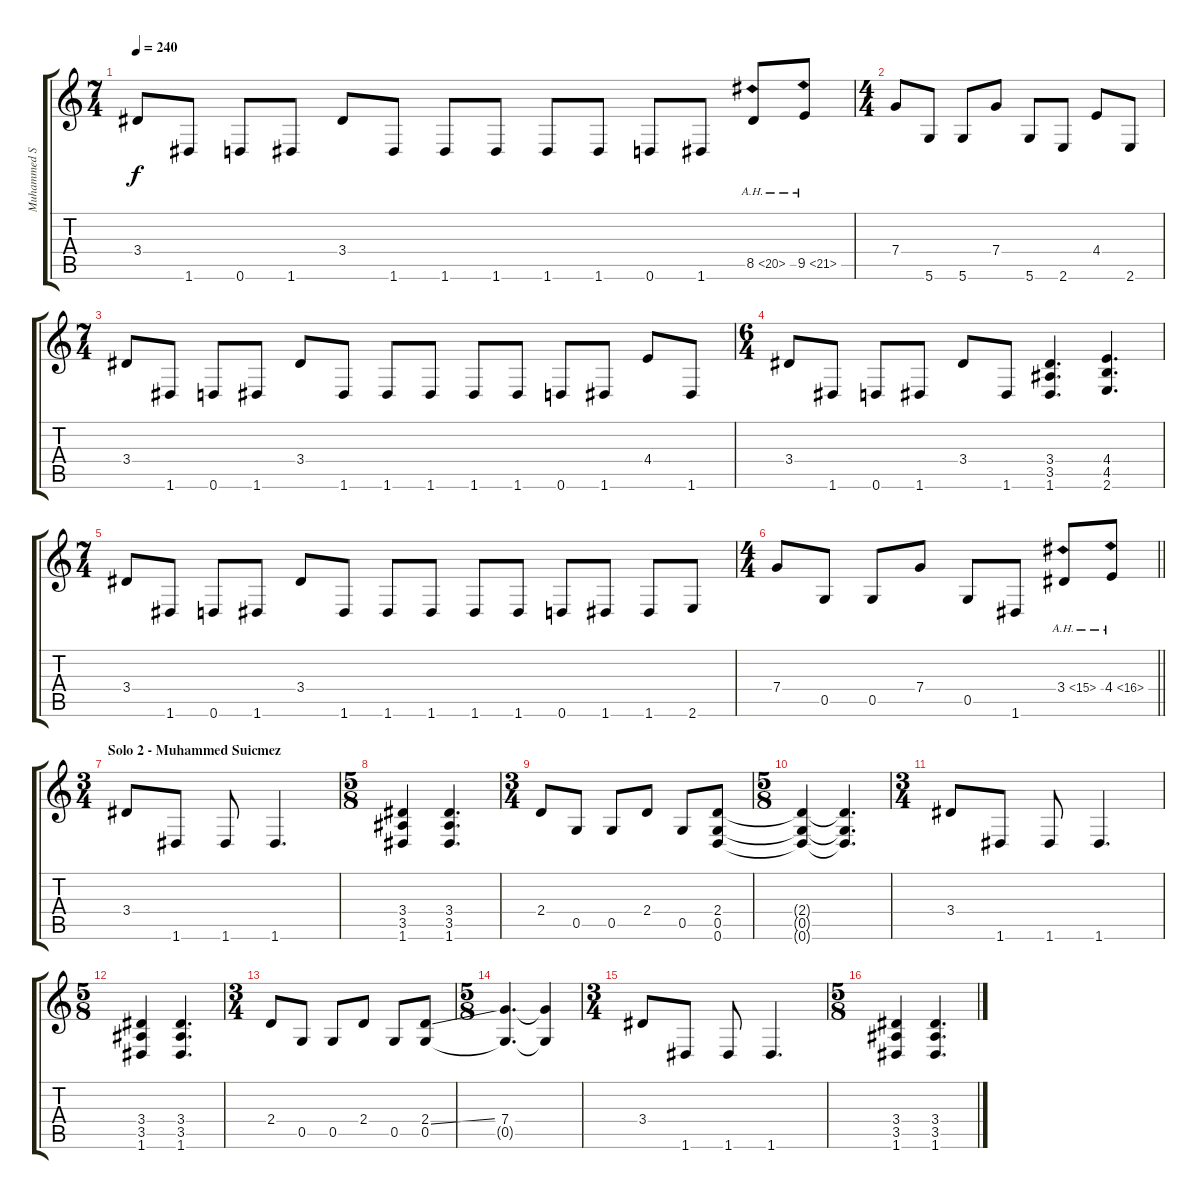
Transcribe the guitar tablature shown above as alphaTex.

\track ("Muhammed Suicmez" "Muhammed S") {instrument distortionguitar}
\staff {score tabs}
\tuning (D4 A3 F3 C3 G2 D2) {hide}
\ts (7 4)
\tempo 240
\clef g2
\ks c
3.4.8{dy f} 1.6.8 0.6.8 1.6.8 3.4.8 1.6.8 1.6.8 1.6.8 1.6.8 1.6.8 0.6.8 1.6.8 8.5{ah 12}.8 9.5{ah 12}.8 |
\ts (4 4)
7.4.8 5.6.8 5.6.8 7.4.8 5.6.8 2.6.8 4.4.8 2.6.8 |
\ts (7 4)
3.4.8 1.6.8 0.6.8 1.6.8 3.4.8 1.6.8 1.6.8 1.6.8 1.6.8 1.6.8 0.6.8 1.6.8 4.4.8 1.6.8 |
\ts (6 4)
3.4.8 1.6.8 0.6.8 1.6.8 3.4.8 1.6.8 (3.4 3.5 1.6).4{d} (4.4 4.5 2.6).4{d} |
\ts (7 4)
3.4.8 1.6.8 0.6.8 1.6.8 3.4.8 1.6.8 1.6.8 1.6.8 1.6.8 1.6.8 0.6.8 1.6.8 1.6.8 2.6.8 |
\ts (4 4)
\barLineRight lightlight
7.4.8 0.5.8 0.5.8 7.4.8 0.5.8 1.6.8 3.4{ah 12}.8 4.4{ah 12}.8 |
\ts (3 4)
\section ("" "Solo 2 - Muhammed Suicmez")
3.4.8 1.6.8 1.6.8 1.6.4{d} |
\ts (5 8)
(3.4 3.5 1.6).4 (3.4 3.5 1.6).4{d} |
\ts (3 4)
2.4.8 0.5.8 0.5.8 2.4.8 0.5.8 (2.4 0.5 0.6).8 |
\ts (5 8)
(2.4{t} 0.5{t} 0.6{t}).4 (2.4{t} 0.5{t} 0.6{t}).4{d} |
\ts (3 4)
3.4.8 1.6.8 1.6.8 1.6.4{d} |
\ts (5 8)
(3.4 3.5 1.6).4 (3.4 3.5 1.6).4{d} |
\ts (3 4)
2.4.8 0.5.8 0.5.8 2.4.8 0.5.8 (2.4{ss} 0.5).8 |
\ts (5 8)
(7.4 0.5{t}).4{d} (7.4{t} 0.5{t}).4 |
\ts (3 4)
3.4.8 1.6.8 1.6.8 1.6.4{d} |
\ts (5 8)
(3.4 3.5 1.6).4 (3.4 3.5 1.6).4{d}
